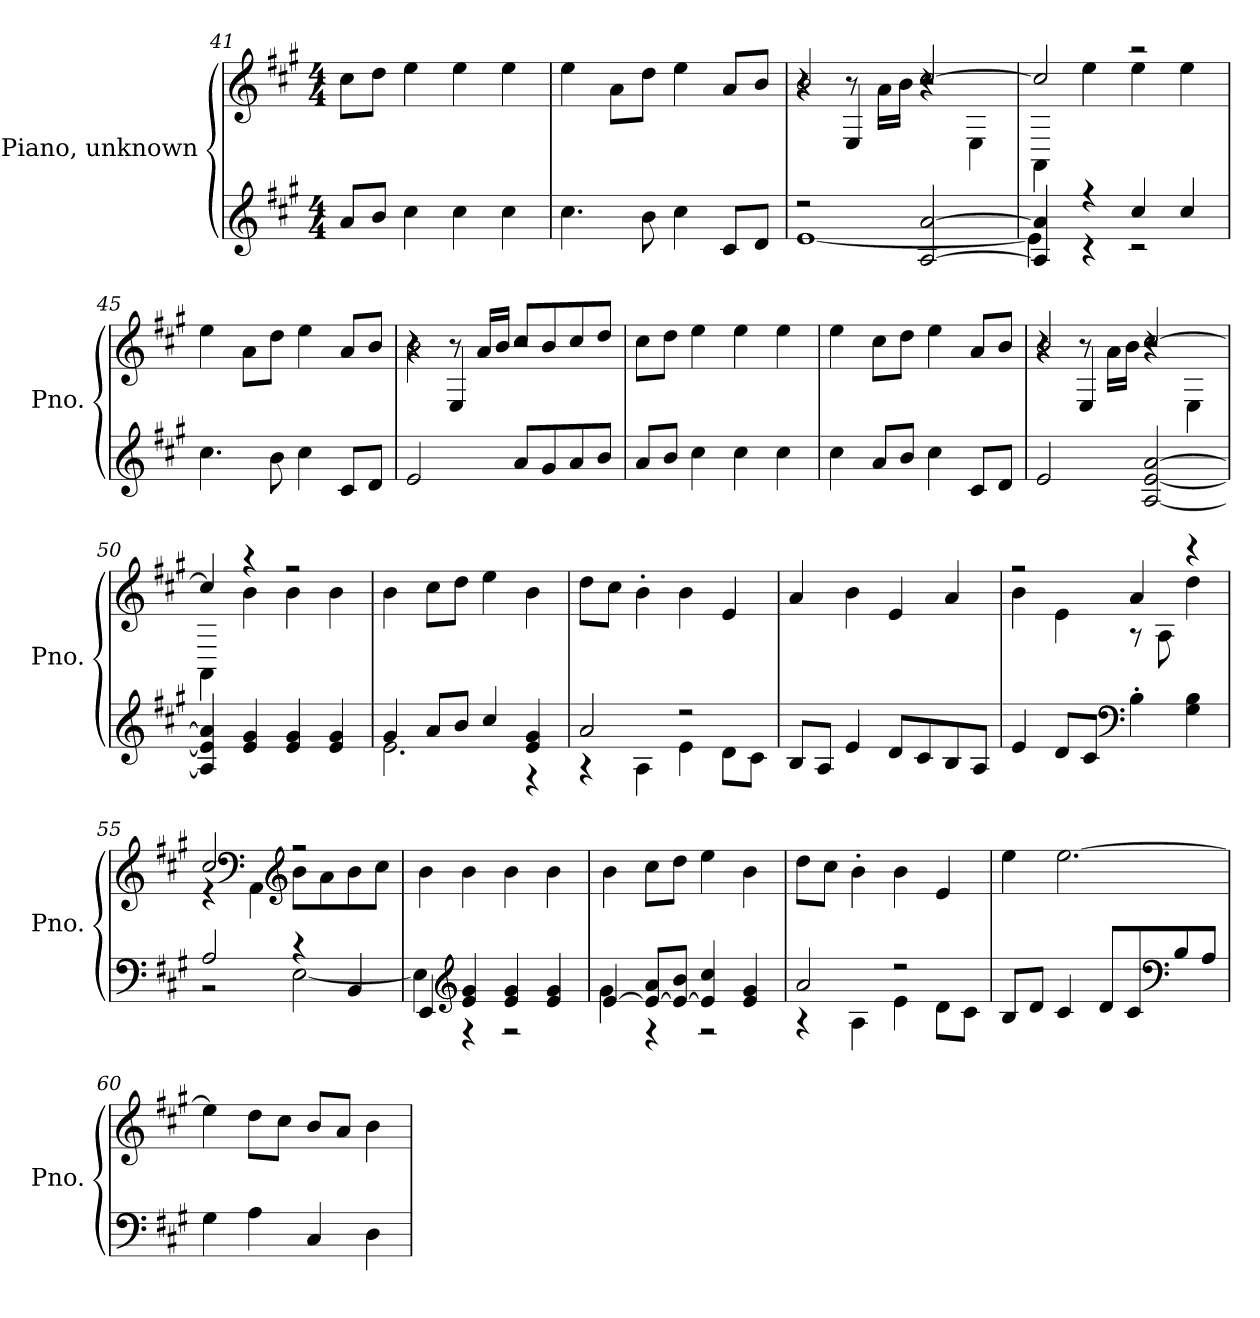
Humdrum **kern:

**kern	**kern
*part1	*part1
*staff2	*staff1
*I"Piano, unknown	*
*I'Pno.	*
!!LO:LB:g=z
*clefG2	*clefG2
*k[f#c#g#]	*k[f#c#g#]
*M4/4	*M4/4
=41	=41
8a/L	8cc#\L
8b/J	8dd\J
4cc#\	4ee\
4cc#\	4ee\
4cc#\	4ee\
=42	=42
4.cc#\	4ee\
.	8a\L
8b\	8dd\J
4cc#\	4ee\
8c#/L	8a/L
8d/J	8b/J
=43	=43
*^	*^
*	*	*	*^
2r	[1e	2b/	4r	4r
.	.	.	8r	4E/
.	.	.	16a\LL	.
.	.	.	16b\JJ	.
[2A/ [2a/	.	[2cc#/	4r	2r
.	.	.	4E\	.
*	*	*	*v	*v
=44	=44	=44	=44
4A/] 4a/]	4e\]	2cc#/]	4AA\
4r	4r	.	4ee\
4cc#/	2r	2r	4ee\
4cc#/	.	.	4ee\
*v	*v	*	*
*	*v	*v
=45	=45
4.cc#\	4ee\
.	8a\L
8b\	8dd\J
4cc#\	4ee\
8c#/L	8a/L
8d/J	8b/J
=46	=46
*	*^
*	*	*^
2e/	4r	2b\	4r
.	8r	.	4E/
.	16a/LL	.	.
.	16b/JJ	.	.
8a/L	8cc#/L	2r	2r
8g#/	8b/	.	.
8a/	8cc#/	.	.
8b/J	8dd/J	.	.
*	*v	*v	*v
!!LO:LB:g=z
=47	=47
8a/L	8cc#\L
8b/J	8dd\J
4cc#\	4ee\
4cc#\	4ee\
4cc#\	4ee\
=48	=48
4cc#\	4ee\
8a/L	8cc#\L
8b/J	8dd\J
4cc#\	4ee\
8c#/L	8a/L
8d/J	8b/J
=49	=49
*	*^
*	*	*^
2e/	2b/	4r	4r
.	.	8r	4E/
.	.	16a\LL	.
.	.	16b\JJ	.
[2A/ [2e/ [2a/	[2cc#/	4r	2r
.	.	4E\	.
*	*	*v	*v
=50	=50	=50
4A/] 4e/] 4a/]	4cc#/]	4AA\
4e/ 4g#/	4r	4b\
4e/ 4g#/	2r	4b\
4e/ 4g#/	.	4b\
*	*v	*v
=51	=51
*^	*
4g#/	2.e\	4b\
8a/L	.	8cc#\L
8b/J	.	8dd\J
4cc#/	.	4ee\
4e/ 4g#/	4r	4b\
=52	=52	=52
2a/	4r	8dd\L
.	.	8cc#\J
.	4A\	4b'\
2r	4e\	4b\
.	8d\L	4e/
.	8c#\J	.
*v	*v	*
!!LO:LB:g=z
=53	=53
8B/L	4a/
8A/J	.
4e/	4b\
8d/L	4e/
8c#/	.
8B/	4a/
8A/J	.
=54	=54
*	*^
4e/	2r	4b\
8d/L	.	4e\
8c#/J	.	.
*clefF4	*	*
4B'\	4a/	8r
.	.	8A\
4G#\ 4B\	4r	4dd\
=55	=55	=55
*^	*	*
2A/	2r	2cc#/	4r
*	*	*clefF4	*
.	.	.	4AA\
*	*	*clefG2	*
4r	[2E\	2r	8b\L
.	.	.	8a\
4BB/	.	.	8b\
.	.	.	8cc#\J
*	*	*v	*v
=56	=56	=56
4EE/	4E\]	4b\
*clefG2	*	*
4e/ 4g#/	4r	4b\
4e/ 4g#/	2r	4b\
4e/ 4g#/	.	4b\
=57	=57	=57
[4e/	4g#\	4b\
8e/_ 8a/L	4r	8cc#\L
8e/_ 8b/J	.	8dd\J
4e/] 4cc#/	2r	4ee\
4e/ 4g#/	.	4b\
!!LO:LB:g=z
=58	=58	=58
2a/	4r	8dd\L
.	.	8cc#\J
.	4A\	4b'\
2r	4e\	4b\
.	8d\L	4e/
.	8c#\J	.
*v	*v	*
=59	=59
8B/L	4ee\
8d/J	.
4c#/	[2.ee\
8d/L	.
8c#/	.
*clefF4	*
8B/	.
8A/J	.
=60	=60
4G#\	4ee\]
4A\	8dd\L
.	8cc#\J
4C#/	8b/L
.	8a/J
4D\	4b\
=	=
*-	*-
